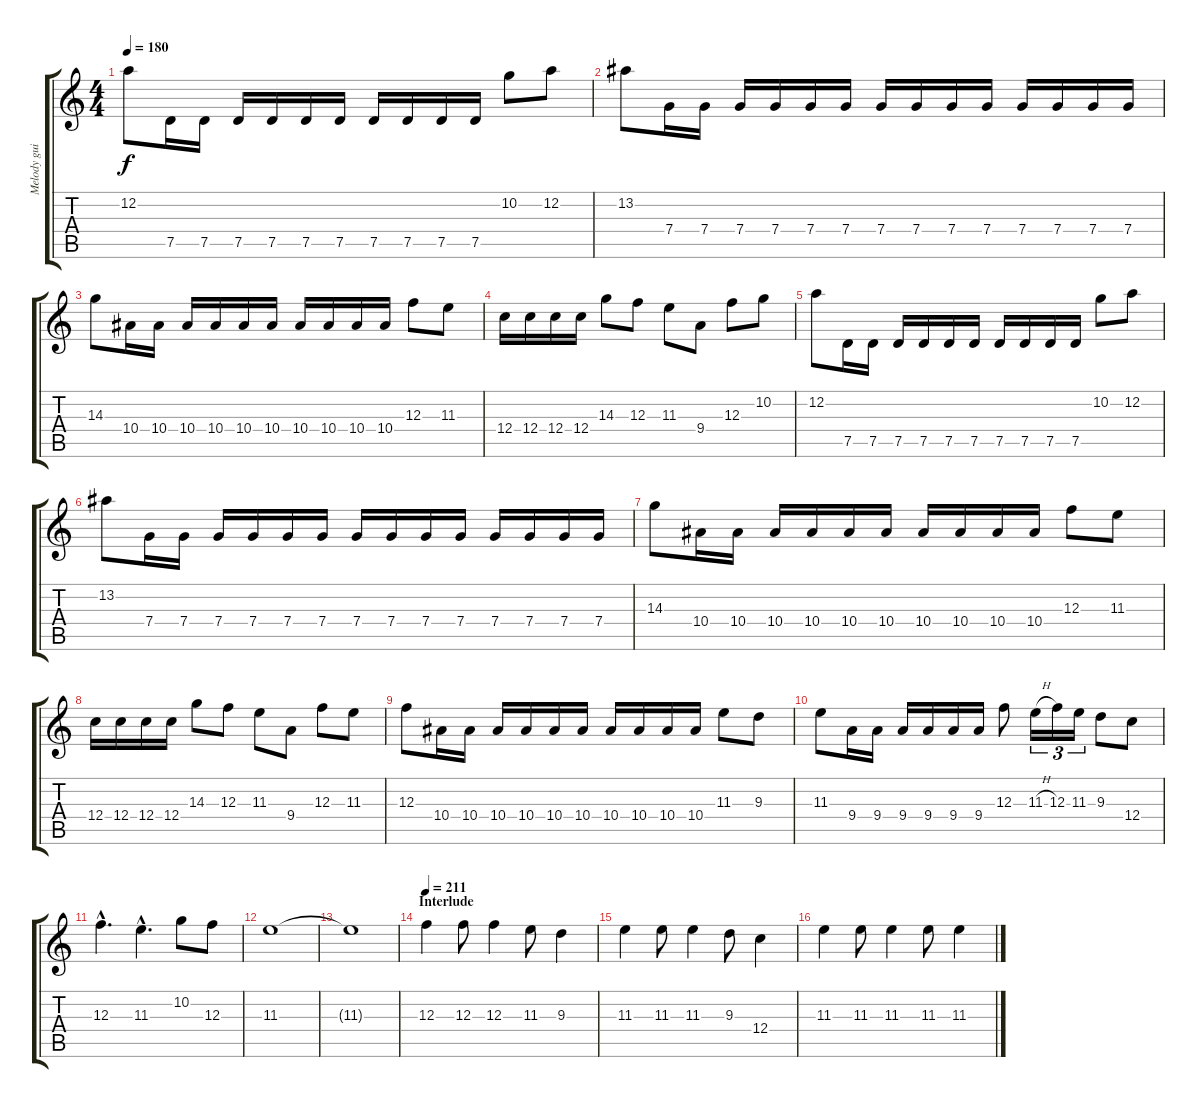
\track ("Melody guitar" "Melody gui") {instrument distortionguitar}
\staff {score tabs}
\tuning (D4 A3 F3 C3 G2 D2) {hide}
\ts (4 4)
\tempo 180
\clef g2
\ks c
12.2.8{dy f} 7.5.16 7.5.16 7.5.16 7.5.16 7.5.16 7.5.16 7.5.16 7.5.16 7.5.16 7.5.16 10.2.8 12.2.8 |
13.2.8 7.4.16 7.4.16 7.4.16 7.4.16 7.4.16 7.4.16 7.4.16 7.4.16 7.4.16 7.4.16 7.4.16 7.4.16 7.4.16 7.4.16 |
14.3.8 10.4.16 10.4.16 10.4.16 10.4.16 10.4.16 10.4.16 10.4.16 10.4.16 10.4.16 10.4.16 12.3.8 11.3.8 |
12.4.16 12.4.16 12.4.16 12.4.16 14.3.8 12.3.8 11.3.8 9.4.8 12.3.8 10.2.8 |
12.2.8 7.5.16 7.5.16 7.5.16 7.5.16 7.5.16 7.5.16 7.5.16 7.5.16 7.5.16 7.5.16 10.2.8 12.2.8 |
13.2.8 7.4.16 7.4.16 7.4.16 7.4.16 7.4.16 7.4.16 7.4.16 7.4.16 7.4.16 7.4.16 7.4.16 7.4.16 7.4.16 7.4.16 |
14.3.8 10.4.16 10.4.16 10.4.16 10.4.16 10.4.16 10.4.16 10.4.16 10.4.16 10.4.16 10.4.16 12.3.8 11.3.8 |
12.4.16 12.4.16 12.4.16 12.4.16 14.3.8 12.3.8 11.3.8 9.4.8 12.3.8 11.3.8 |
12.3.8 10.4.16 10.4.16 10.4.16 10.4.16 10.4.16 10.4.16 10.4.16 10.4.16 10.4.16 10.4.16 11.3.8 9.3.8 |
11.3.8 9.4.16 9.4.16 9.4.16 9.4.16 9.4.16 9.4.16 12.3.8 11.3{h}.16{tu (3 2)} 12.3.16{tu (3 2)} 11.3.16{tu (3 2)} 9.3.8 12.4.8 |
12.3{hac}.4{d} 11.3{hac}.4{d} 10.2.8 12.3.8 |
11.3.1 |
11.3{t}.1 |
\section ("" "Interlude")
\tempo 211
12.3.4 12.3.8 12.3.4 11.3.8 9.3.4 |
11.3.4 11.3.8 11.3.4 9.3.8 12.4.4 |
11.3.4 11.3.8 11.3.4 11.3.8 11.3.4
